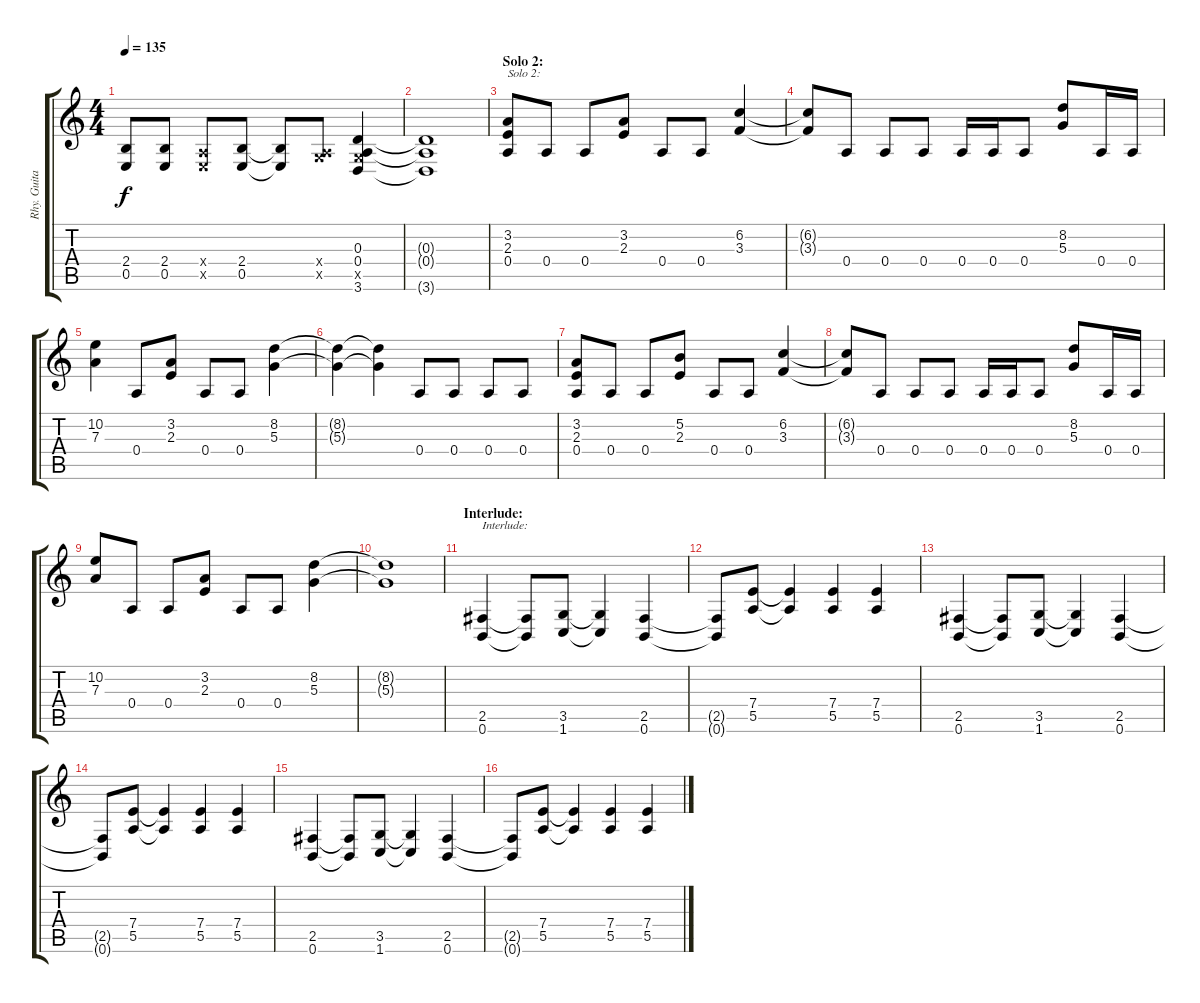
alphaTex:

\track ("Rhy. Guitar 1" "Rhy. Guita") {instrument overdrivenguitar}
\staff {score tabs}
\tuning (B3 Gb3 D3 A2 E2 B1) {hide}
\ts (4 4)
\tempo 135
\clef g2
\ks c
(2.4 0.5).8{dy f} (2.4 0.5).8 (0.4{x} 0.5{x}).8 (2.4 0.5).8 (2.4{t} 0.5{t}).8 (0.4{x} 3.5{x}).8 (0.3 0.4 3.5{x} 3.6).4 |
(0.3{t} 0.4{t} 3.6{t}).1 |
\section ("" "Solo 2:")
(3.2 2.3 0.4).8{txt "Solo 2:"} 0.4.8 0.4.8 (3.2 2.3).8 0.4.8 0.4.8 (6.2 3.3).4 |
(6.2{t} 3.3{t}).8 0.4.8 0.4.8 0.4.8 0.4.16 0.4.16 0.4.8 (8.2 5.3).8 0.4.16 0.4.16 |
(10.2 7.3).4 0.4.8 (3.2 2.3).8 0.4.8 0.4.8 (8.2 5.3).4 |
(8.2{t} 5.3{t}).4 (8.2{t} 5.3{t}).4 0.4.8 0.4.8 0.4.8 0.4.8 |
(3.2 2.3 0.4).8 0.4.8 0.4.8 (5.2 2.3).8 0.4.8 0.4.8 (6.2 3.3).4 |
(6.2{t} 3.3{t}).8 0.4.8 0.4.8 0.4.8 0.4.16 0.4.16 0.4.8 (8.2 5.3).8 0.4.16 0.4.16 |
(10.2 7.3).8 0.4.8 0.4.8 (3.2 2.3).8 0.4.8 0.4.8 (8.2 5.3).4 |
(8.2{t} 5.3{t}).1 |
\section ("" "Interlude:")
(2.5 0.6).4{txt "Interlude:"} (2.5{t} 0.6{t}).8 (3.5 1.6).8 (3.5{t} 1.6{t}).4 (2.5 0.6).4 |
(2.5{t} 0.6{t}).8 (7.4 5.5).8 (7.4{t} 5.5{t}).4 (7.4 5.5).4 (7.4 5.5).4 |
(2.5 0.6).4 (2.5{t} 0.6{t}).8 (3.5 1.6).8 (3.5{t} 1.6{t}).4 (2.5 0.6).4 |
(2.5{t} 0.6{t}).8 (7.4 5.5).8 (7.4{t} 5.5{t}).4 (7.4 5.5).4 (7.4 5.5).4 |
(2.5 0.6).4 (2.5{t} 0.6{t}).8 (3.5 1.6).8 (3.5{t} 1.6{t}).4 (2.5 0.6).4 |
(2.5{t} 0.6{t}).8 (7.4 5.5).8 (7.4{t} 5.5{t}).4 (7.4 5.5).4 (7.4 5.5).4
